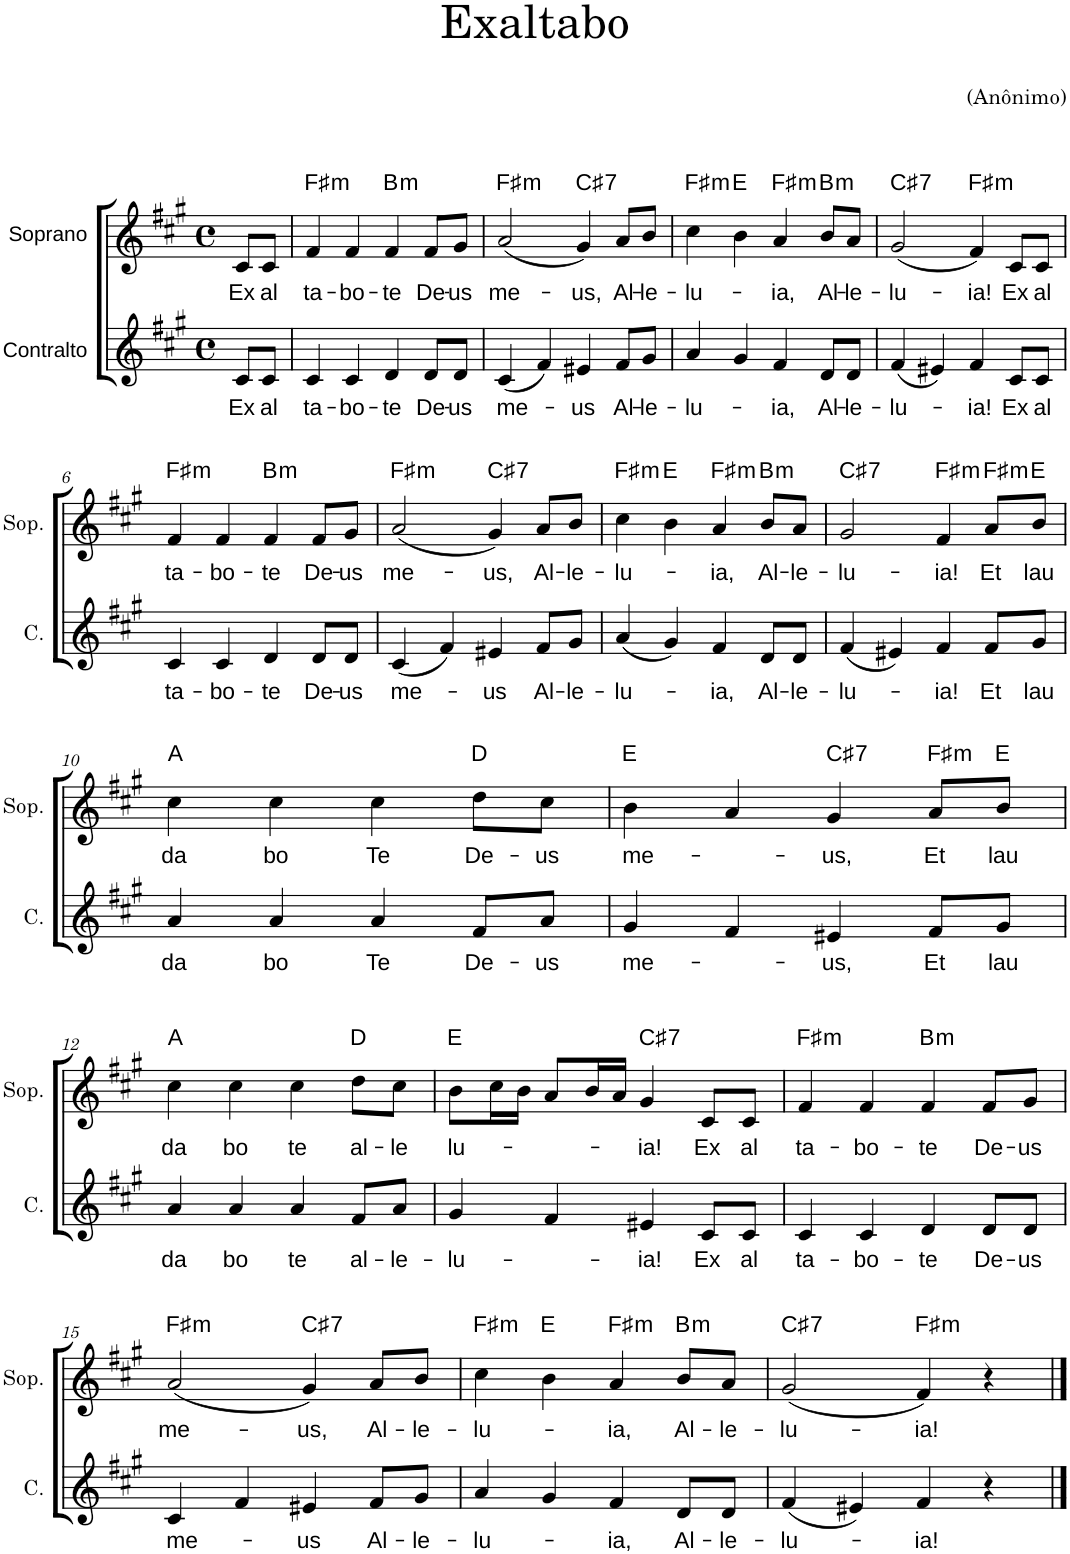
**kern	**text	**kern	**text	**harte
*part2	*part2	*part1	*part1	*part1
*staff2	*staff2	*staff1	*staff1	*
*I"Contralto	*	*I"Soprano	*	*
*I'C.	*	*I'Sop.	*	*
*clefG2	*	*clefG2	*	*
*k[f#c#g#]	*	*k[f#c#g#]	*	*
*M4/4	*	*M4/4	*	*
*met(c)	*	*met(c)	*	*
=1	=1	=1	=1	=1
!	!LO:LY:b	!	!LO:LY:b	!
8c#/L	Ex	8c#/L	Ex	.
!	!LO:LY:b	!	!LO:LY:b	!
8c#/J	al	8c#/J	al	.
=2	=2	=2	=2	=2
!	!LO:LY:b	!	!LO:LY:b	!LO:H:kt=m
4c#/	ta-	4f#/	ta-	F#:min
!	!LO:LY:b	!	!LO:LY:b	!
4c#/	-bo-	4f#/	-bo-	.
!	!LO:LY:b	!	!LO:LY:b	!LO:H:kt=m
4d/	-te	4f#/	-te	B:min
!	!LO:LY:b	!	!LO:LY:b	!
8d/L	De-	8f#/L	De-	.
!	!LO:LY:b	!	!LO:LY:b	!
8d/J	-us	8g#/J	-us	.
=3	=3	=3	=3	=3
!	!LO:LY:b	!	!LO:LY:b	!LO:H:kt=m
(4c#/	me-	(2a/	me-	F#:min
4f#/)	.	.	.	.
!	!LO:LY:b	!	!LO:LY:b	!LO:H:kt=7
4e#X/	-us	4g#/)	-us,	C#:7
!	!LO:LY:b	!	!LO:LY:b	!
8f#/L	Al-	8a/L	Al-	.
!	!LO:LY:b	!	!LO:LY:b	!
8g#/J	-le-	8b/J	-le-	.
=4	=4	=4	=4	=4
!	!LO:LY:b	!	!LO:LY:b	!LO:H:kt=m
4a/	-lu-	4cc#\	-lu-	F#:min
4g#/	.	4b\	.	E:maj
!	!LO:LY:b	!	!LO:LY:b	!LO:H:kt=m
4f#/	-ia,	4a/	-ia,	F#:min
!	!LO:LY:b	!	!LO:LY:b	!LO:H:kt=m
8d/L	Al-	8b/L	Al-	B:min
!	!LO:LY:b	!	!LO:LY:b	!
8d/J	-le-	8a/J	-le-	.
=5	=5	=5	=5	=5
!	!LO:LY:b	!	!LO:LY:b	!LO:H:kt=7
(4f#/	-lu-	(2g#/	-lu-	C#:7
4e#X/)	.	.	.	.
!	!LO:LY:b	!	!LO:LY:b	!LO:H:kt=m
4f#/	-ia!	4f#/)	-ia!	F#:min
!	!LO:LY:b	!	!LO:LY:b	!
8c#/L	Ex	8c#/L	Ex	.
!	!LO:LY:b	!	!LO:LY:b	!
8c#/J	al	8c#/J	al	.
!!LO:LB:g=z
=6	=6	=6	=6	=6
!	!LO:LY:b	!	!LO:LY:b	!LO:H:kt=m
4c#/	ta-	4f#/	ta-	F#:min
!	!LO:LY:b	!	!LO:LY:b	!
4c#/	-bo-	4f#/	-bo-	.
!	!LO:LY:b	!	!LO:LY:b	!LO:H:kt=m
4d/	-te	4f#/	-te	B:min
!	!LO:LY:b	!	!LO:LY:b	!
8d/L	De-	8f#/L	De-	.
!	!LO:LY:b	!	!LO:LY:b	!
8d/J	-us	8g#/J	-us	.
=7	=7	=7	=7	=7
!	!LO:LY:b	!	!LO:LY:b	!LO:H:kt=m
(4c#/	me-	(2a/	me-	F#:min
4f#/)	.	.	.	.
!	!LO:LY:b	!	!LO:LY:b	!LO:H:kt=7
4e#X/	-us	4g#/)	-us,	C#:7
!	!LO:LY:b	!	!LO:LY:b	!
8f#/L	Al-	8a/L	Al-	.
!	!LO:LY:b	!	!LO:LY:b	!
8g#/J	-le-	8b/J	-le-	.
=8	=8	=8	=8	=8
!	!LO:LY:b	!	!LO:LY:b	!LO:H:kt=m
(4a/	-lu-	4cc#\	-lu-	F#:min
4g#/)	.	4b\	.	E:maj
!	!LO:LY:b	!	!LO:LY:b	!LO:H:kt=m
4f#/	-ia,	4a/	-ia,	F#:min
!	!LO:LY:b	!	!LO:LY:b	!LO:H:kt=m
8d/L	Al-	8b/L	Al-	B:min
!	!LO:LY:b	!	!LO:LY:b	!
8d/J	-le-	8a/J	-le-	.
=9	=9	=9	=9	=9
!	!LO:LY:b	!	!LO:LY:b	!LO:H:kt=7
(4f#/	-lu-	2g#/	-lu-	C#:7
4e#X/)	.	.	.	.
!	!LO:LY:b	!	!LO:LY:b	!LO:H:kt=m
4f#/	-ia!	4f#/	-ia!	F#:min
!	!LO:LY:b	!	!LO:LY:b	!LO:H:kt=m
8f#/L	Et	8a/L	Et	F#:min
!	!LO:LY:b	!	!LO:LY:b	!
8g#/J	lau	8b/J	lau	E:maj
!!LO:LB:g=z
=10	=10	=10	=10	=10
!	!LO:LY:b	!	!LO:LY:b	!
4a/	da	4cc#\	da	A:maj
!	!LO:LY:b	!	!LO:LY:b	!
4a/	bo	4cc#\	bo	.
!	!LO:LY:b	!	!LO:LY:b	!
4a/	Te	4cc#\	Te	.
!	!LO:LY:b	!	!LO:LY:b	!
8f#/L	De-	8dd\L	De-	D:maj
!	!LO:LY:b	!	!LO:LY:b	!
8a/J	-us	8cc#\J	-us	.
=11	=11	=11	=11	=11
!	!LO:LY:b	!	!LO:LY:b	!
4g#/	me-	4b\	me-	E:maj
4f#/	.	4a/	.	.
!	!LO:LY:b	!	!LO:LY:b	!LO:H:kt=7
4e#X/	-us,	4g#/	-us,	C#:7
!	!LO:LY:b	!	!LO:LY:b	!LO:H:kt=m
8f#/L	Et	8a/L	Et	F#:min
!	!LO:LY:b	!	!LO:LY:b	!
8g#/J	lau	8b/J	lau	E:maj
!!LO:LB:g=z
=12	=12	=12	=12	=12
!	!LO:LY:b	!	!LO:LY:b	!
4a/	da	4cc#\	da	A:maj
!	!LO:LY:b	!	!LO:LY:b	!
4a/	bo	4cc#\	bo	.
!	!LO:LY:b	!	!LO:LY:b	!
4a/	te	4cc#\	te	.
!	!LO:LY:b	!	!LO:LY:b	!
8f#/L	al-	8dd\L	al-	D:maj
!	!LO:LY:b	!	!LO:LY:b	!
8a/J	-le-	8cc#\J	-le	.
=13	=13	=13	=13	=13
!	!LO:LY:b	!	!LO:LY:b	!
4g#/	-lu-	8b\L	lu-	E:maj
.	.	16cc#\L	.	.
.	.	16b\JJ	.	.
4f#/	.	8a/L	.	.
.	.	16b/L	.	.
.	.	16a/JJ	.	.
!	!LO:LY:b	!	!LO:LY:b	!LO:H:kt=7
4e#X/	-ia!	4g#/	-ia!	C#:7
!	!LO:LY:b	!	!LO:LY:b	!
8c#/L	Ex	8c#/L	Ex	.
!	!LO:LY:b	!	!LO:LY:b	!
8c#/J	al	8c#/J	al	.
=14	=14	=14	=14	=14
!	!LO:LY:b	!	!LO:LY:b	!LO:H:kt=m
4c#/	ta-	4f#/	ta-	F#:min
!	!LO:LY:b	!	!LO:LY:b	!
4c#/	-bo-	4f#/	-bo-	.
!	!LO:LY:b	!	!LO:LY:b	!LO:H:kt=m
4d/	-te	4f#/	-te	B:min
!	!LO:LY:b	!	!LO:LY:b	!
8d/L	De-	8f#/L	De-	.
!	!LO:LY:b	!	!LO:LY:b	!
8d/J	-us	8g#/J	-us	.
!!LO:LB:g=z
=15	=15	=15	=15	=15
!	!LO:LY:b	!	!LO:LY:b	!LO:H:kt=m
4c#/	me-	(2a/	me-	F#:min
4f#/	.	.	.	.
!	!LO:LY:b	!	!LO:LY:b	!LO:H:kt=7
4e#X/	-us	4g#/)	-us,	C#:7
!	!LO:LY:b	!	!LO:LY:b	!
8f#/L	Al-	8a/L	Al-	.
!	!LO:LY:b	!	!LO:LY:b	!
8g#/J	-le-	8b/J	-le-	.
=16	=16	=16	=16	=16
!	!LO:LY:b	!	!LO:LY:b	!LO:H:kt=m
4a/	-lu-	4cc#\	-lu-	F#:min
4g#/	.	4b\	.	E:maj
!	!LO:LY:b	!	!LO:LY:b	!LO:H:kt=m
4f#/	-ia,	4a/	-ia,	F#:min
!	!LO:LY:b	!	!LO:LY:b	!LO:H:kt=m
8d/L	Al-	8b/L	Al-	B:min
!	!LO:LY:b	!	!LO:LY:b	!
8d/J	-le-	8a/J	-le-	.
=17	=17	=17	=17	=17
!	!LO:LY:b	!	!LO:LY:b	!LO:H:kt=7
(4f#/	-lu-	(2g#/	-lu-	C#:7
4e#X/)	.	.	.	.
!	!LO:LY:b	!	!LO:LY:b	!LO:H:kt=m
4f#/	-ia!	4f#/)	-ia!	F#:min
4r	.	4r	.	.
==	==	==	==	==
*-	*-	*-	*-	*-
